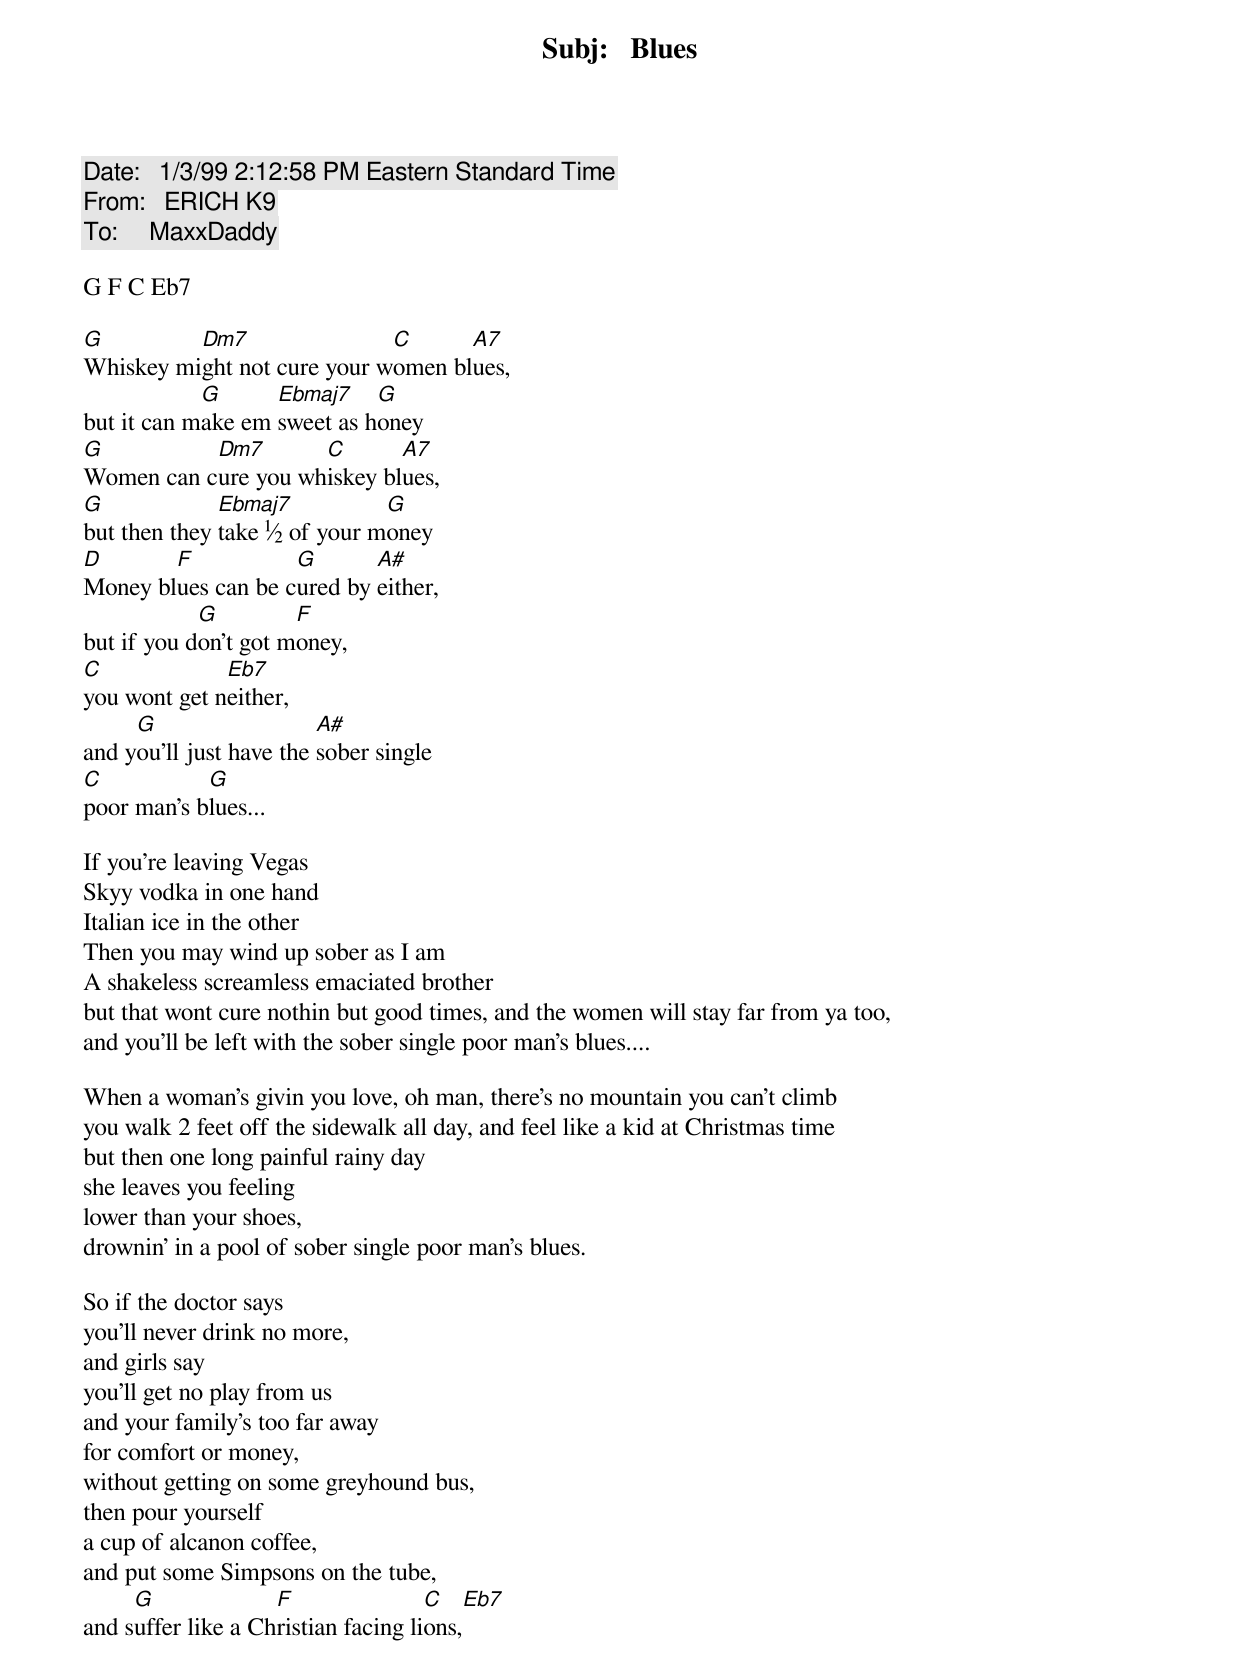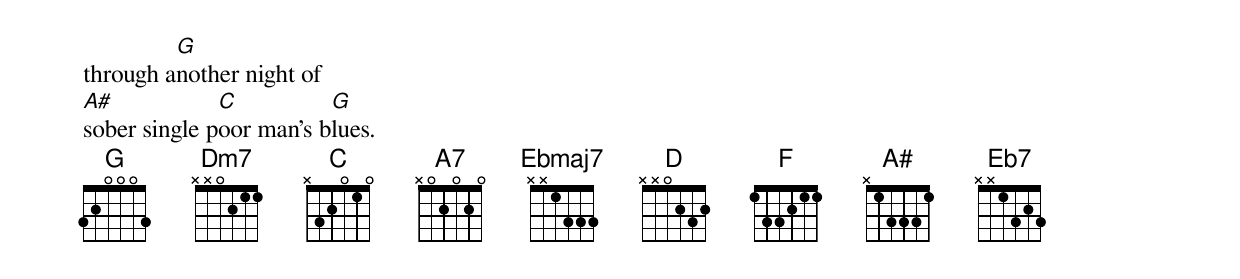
Subj:	Blues
Date:	1/3/99 2:12:58 PM Eastern Standard Time
From:	ERICH K9
To:	MaxxDaddy

G F C Eb7

G         Dm7                C      A7
Whiskey might not cure your women blues,
            G      Ebmaj7    G
but it can make em sweet as honey
G          Dm7       C       A7
Women can cure you whiskey blues,
G             Ebmaj7          G
but then they take ½ of your money
D       F           G       A#
Money blues can be cured by either,
            G         F
but if you don't got money,
C             Eb7
you wont get neither,
     G                   A#
and you'll just have the sober single
C           G
poor man's blues...

If you're leaving Vegas
Skyy vodka in one hand
Italian ice in the other
Then you may wind up sober as I am
A shakeless screamless emaciated brother
but that wont cure nothin but good times, and the women will stay far from ya too,
and you'll be left with the sober single poor man's blues....

When a woman's givin you love, oh man, there's no mountain you can't climb
you walk 2 feet off the sidewalk all day, and feel like a kid at Christmas time
but then one long painful rainy day
she leaves you feeling
lower than your shoes,
drownin' in a pool of sober single poor man's blues.

So if the doctor says
you'll never drink no more,
and girls say
you’ll get no play from us
and your family's too far away
for comfort or money,
without getting on some greyhound bus,
then pour yourself
a cup of alcanon coffee,
and put some Simpsons on the tube,
     G              F                C        Eb7
and suffer like a Christian facing lions,
         G
through another night of
A#            C          G
sober single poor man's blues.
